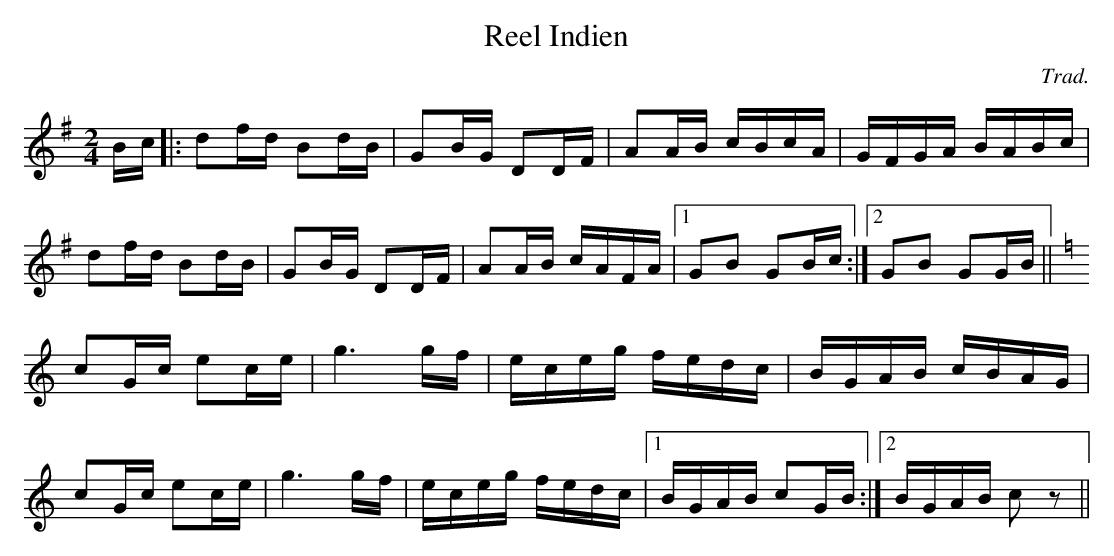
X:1
T:Reel Indien
M:2/4
L:1/16
C:Trad.
K:G
Bc|:d2fd   B2dB|G2BG   D2DF|A2AB  cBcA|GFGA BABc|!
d2fd   B2dB|G2BG   D2DF|A2AB  cAFA|1G2B2   G2Bc:|2G2B2 G2GB||!
K:C
c2Gc   e2ce|g6    gf|eceg fedc|BGAB cBAG|!
c2Gc   e2ce|g6    gf|eceg fedc|1BGAB  c2GB:|2BGAB  c2 z2||!
